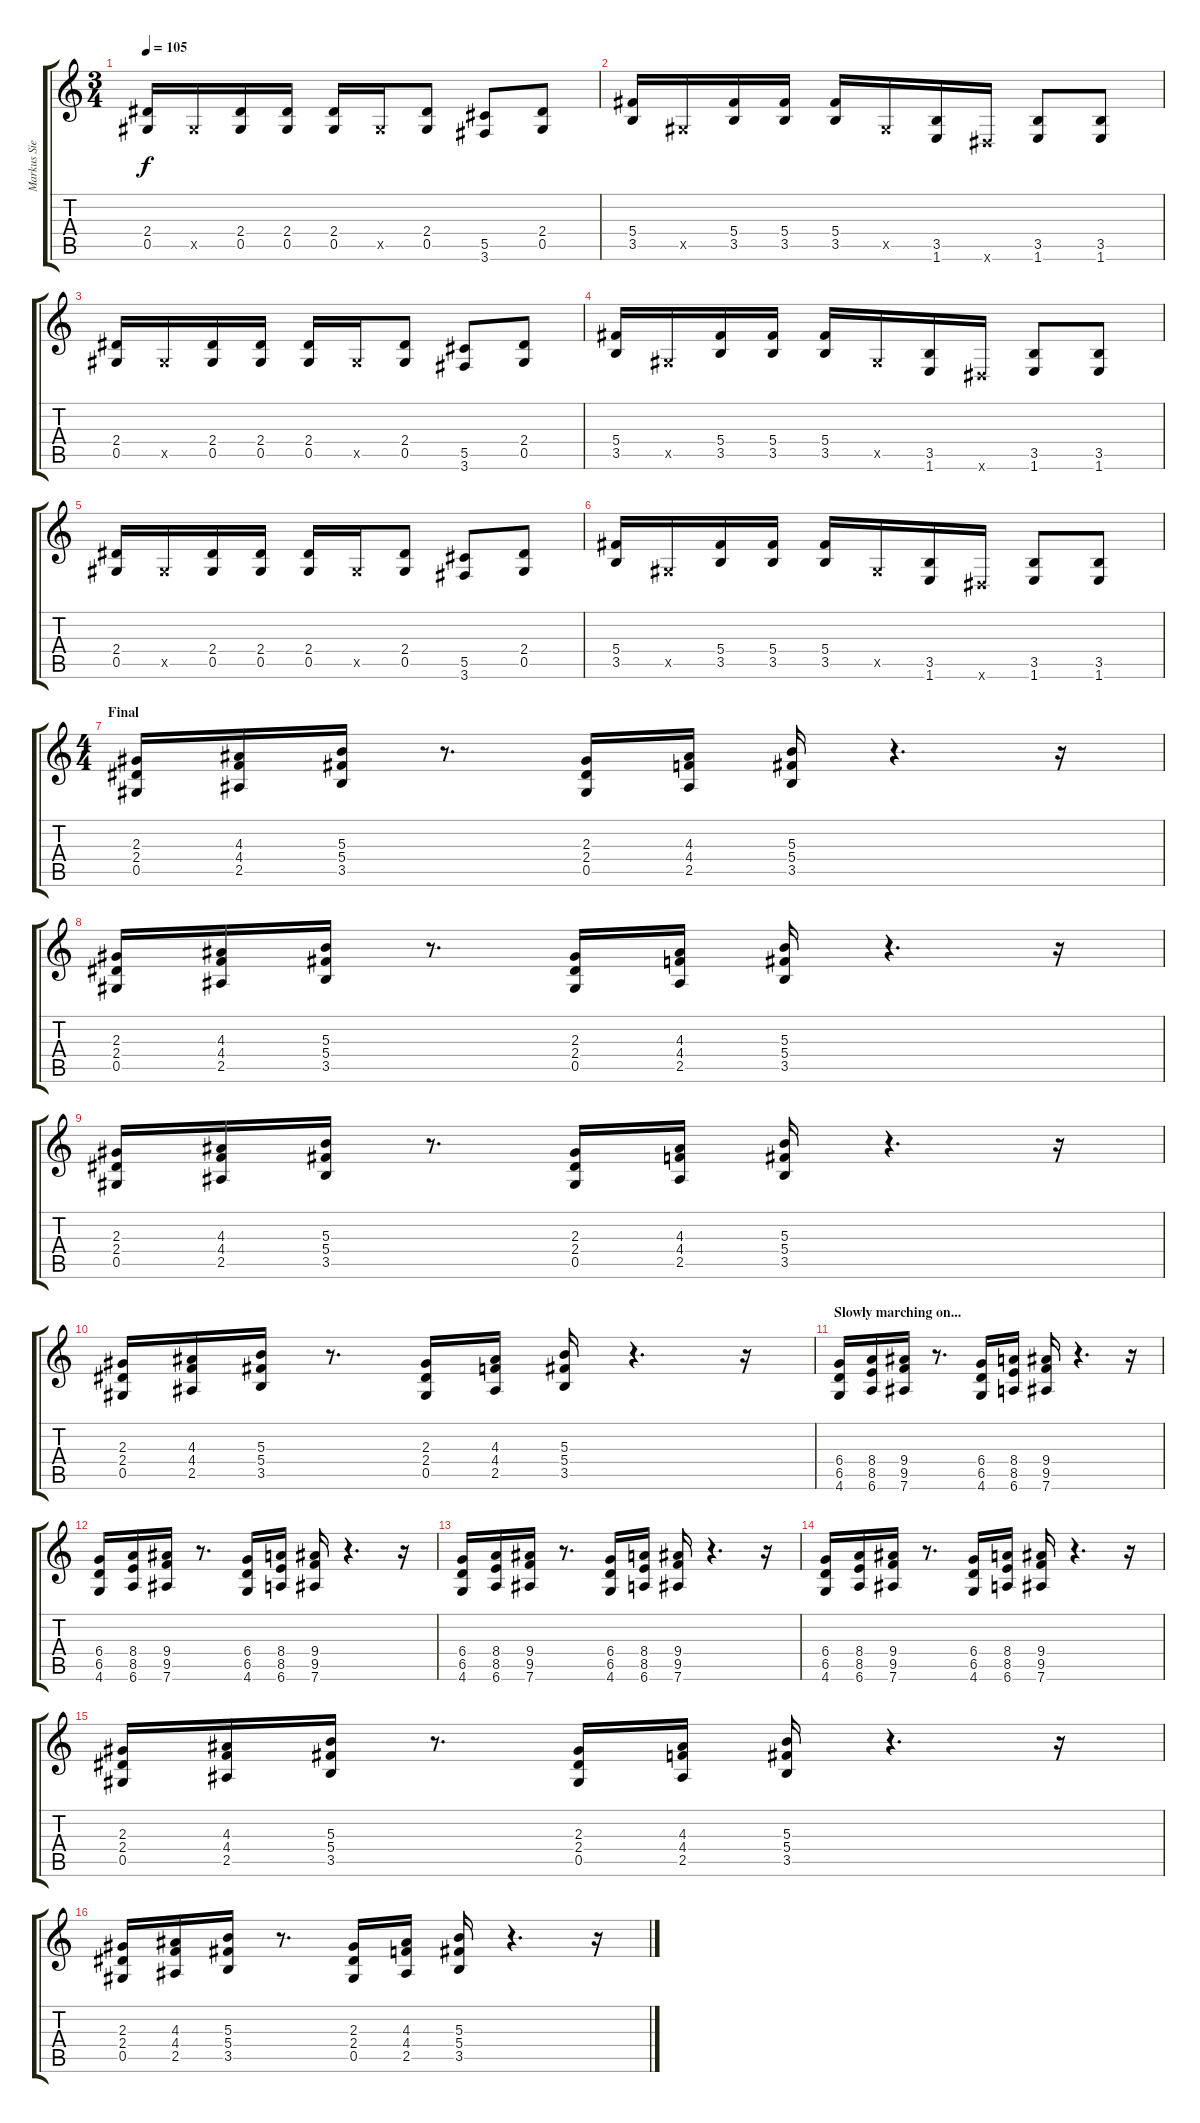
\track ("Markus Siepen" "Markus Sie") {instrument distortionguitar}
\staff {score tabs}
\tuning (Eb4 Bb3 Gb3 Db3 Ab2 Eb2) {hide}
\ts (3 4)
\tempo 105
\clef g2
\ks c
(2.4 0.5).16{dy f} 0.5{x}.16 (2.4 0.5).16 (2.4 0.5).16 (2.4 0.5).16 0.5{x}.16 (2.4 0.5).8 (5.5 3.6).8 (2.4 0.5).8 |
(5.4 3.5).16 0.5{x}.16 (5.4 3.5).16 (5.4 3.5).16 (5.4 3.5).16 0.5{x}.16 (3.5 1.6).16 0.6{x}.16 (3.5 1.6).8 (3.5 1.6).8 |
(2.4 0.5).16 0.5{x}.16 (2.4 0.5).16 (2.4 0.5).16 (2.4 0.5).16 0.5{x}.16 (2.4 0.5).8 (5.5 3.6).8 (2.4 0.5).8 |
(5.4 3.5).16 0.5{x}.16 (5.4 3.5).16 (5.4 3.5).16 (5.4 3.5).16 0.5{x}.16 (3.5 1.6).16 0.6{x}.16 (3.5 1.6).8 (3.5 1.6).8 |
(2.4 0.5).16 0.5{x}.16 (2.4 0.5).16 (2.4 0.5).16 (2.4 0.5).16 0.5{x}.16 (2.4 0.5).8 (5.5 3.6).8 (2.4 0.5).8 |
(5.4 3.5).16 0.5{x}.16 (5.4 3.5).16 (5.4 3.5).16 (5.4 3.5).16 0.5{x}.16 (3.5 1.6).16 0.6{x}.16 (3.5 1.6).8 (3.5 1.6).8 |
\ts (4 4)
\section ("" "Final")
(2.3 2.4 0.5).16 (4.3 4.4 2.5).16 (5.3 5.4 3.5).16 r.8{d} (2.3 2.4 0.5).16 (4.3 4.4 2.5).16 (5.3 5.4 3.5).16 r.4{d} r.16 |
(2.3 2.4 0.5).16 (4.3 4.4 2.5).16 (5.3 5.4 3.5).16 r.8{d} (2.3 2.4 0.5).16 (4.3 4.4 2.5).16 (5.3 5.4 3.5).16 r.4{d} r.16 |
(2.3 2.4 0.5).16 (4.3 4.4 2.5).16 (5.3 5.4 3.5).16 r.8{d} (2.3 2.4 0.5).16 (4.3 4.4 2.5).16 (5.3 5.4 3.5).16 r.4{d} r.16 |
(2.3 2.4 0.5).16 (4.3 4.4 2.5).16 (5.3 5.4 3.5).16 r.8{d} (2.3 2.4 0.5).16 (4.3 4.4 2.5).16 (5.3 5.4 3.5).16 r.4{d} r.16 |
\section ("" "Slowly marching on...")
(6.4 6.5 4.6).16 (8.4 8.5 6.6).16 (9.4 9.5 7.6).16 r.8{d} (6.4 6.5 4.6).16 (8.4 8.5 6.6).16 (9.4 9.5 7.6).16 r.4{d} r.16 |
(6.4 6.5 4.6).16 (8.4 8.5 6.6).16 (9.4 9.5 7.6).16 r.8{d} (6.4 6.5 4.6).16 (8.4 8.5 6.6).16 (9.4 9.5 7.6).16 r.4{d} r.16 |
(6.4 6.5 4.6).16 (8.4 8.5 6.6).16 (9.4 9.5 7.6).16 r.8{d} (6.4 6.5 4.6).16 (8.4 8.5 6.6).16 (9.4 9.5 7.6).16 r.4{d} r.16 |
(6.4 6.5 4.6).16 (8.4 8.5 6.6).16 (9.4 9.5 7.6).16 r.8{d} (6.4 6.5 4.6).16 (8.4 8.5 6.6).16 (9.4 9.5 7.6).16 r.4{d} r.16 |
(2.3 2.4 0.5).16 (4.3 4.4 2.5).16 (5.3 5.4 3.5).16 r.8{d} (2.3 2.4 0.5).16 (4.3 4.4 2.5).16 (5.3 5.4 3.5).16 r.4{d} r.16 |
(2.3 2.4 0.5).16 (4.3 4.4 2.5).16 (5.3 5.4 3.5).16 r.8{d} (2.3 2.4 0.5).16 (4.3 4.4 2.5).16 (5.3 5.4 3.5).16 r.4{d} r.16
